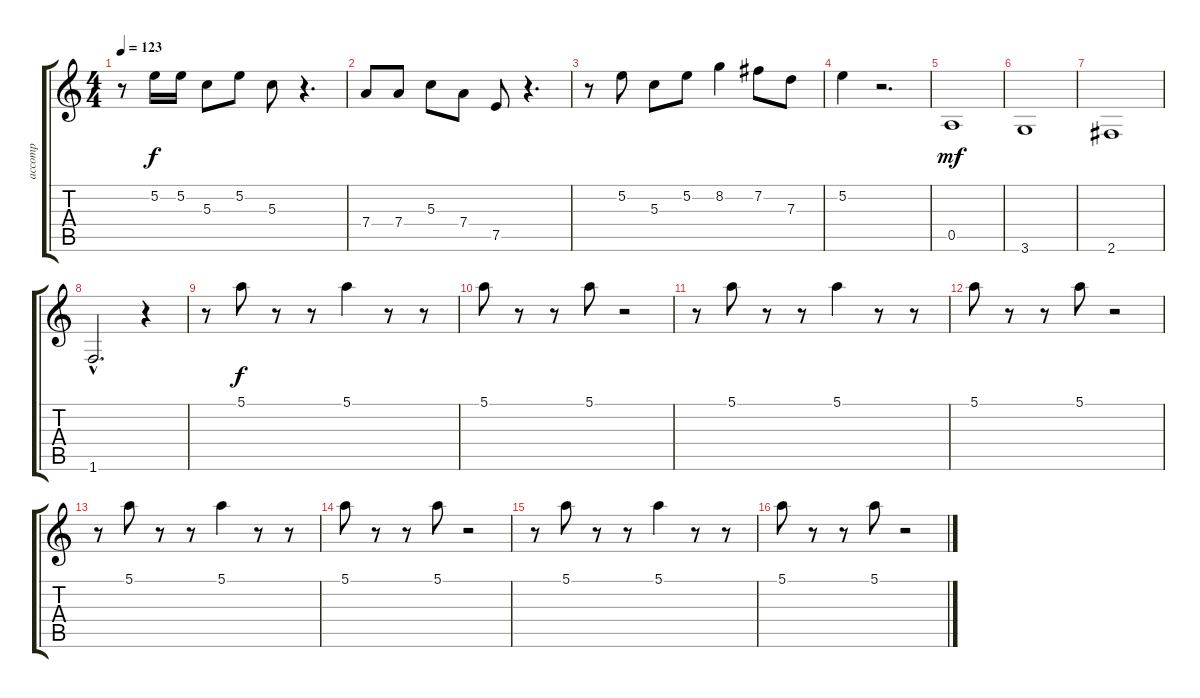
\track ("accomp" "accomp") {instrument electricguitarclean}
\staff {score tabs}
\tuning (E4 B3 G3 D3 A2 E2) {hide}
\ts (4 4)
\tempo 123
\clef g2
\ks c
r.8{dy f volume 11 instrument electricgrandpiano} 5.2.16 5.2.16 5.3.8 5.2.8 5.3.8 r.4{d} |
7.4.8 7.4.8 5.3.8 7.4.8 7.5.8 r.4{d} |
r.8 5.2.8 5.3.8 5.2.8 8.2.4 7.2.8 7.3.8 |
5.2.4 r.2{d} |
0.5.1{dy mf instrument cello} |
3.6.1 |
2.6.1 |
1.6{hac}.2{d} r.4 |
r.8{volume 13 instrument marimba} 5.1.8{dy f} r.8 r.8 5.1.4 r.8 r.8 |
5.1.8 r.8 r.8 5.1.8 r.2 |
r.8 5.1.8 r.8 r.8 5.1.4 r.8 r.8 |
5.1.8 r.8 r.8 5.1.8 r.2 |
r.8 5.1.8 r.8 r.8 5.1.4 r.8 r.8 |
5.1.8 r.8 r.8 5.1.8 r.2 |
r.8 5.1.8 r.8 r.8 5.1.4 r.8 r.8 |
5.1.8 r.8 r.8 5.1.8 r.2{volume 11}
